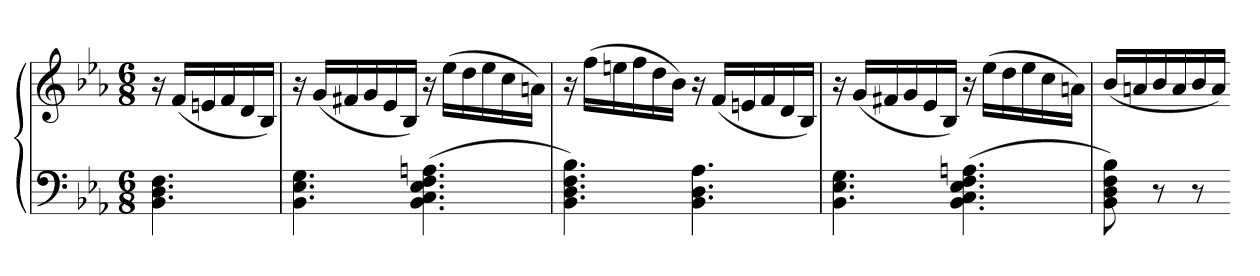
**kern	**kern
*part1	*part1
*staff2	*staff1
*clefF4	*clefG2
*k[b-e-a-]	*k[b-e-a-]
*M6/8	*M6/8
=	=
4.BB- 4.D 4.F	16r
.	(16fLL
.	16en
.	16f
.	16d
.	16B-JJ)
=29	=29
4.BB- 4.E- 4.G	16r
.	(16gLL
.	16f#X
.	16g
.	16e-
.	16B-JJ)
(4.BB- 4.C 4.E- 4.F 4.An	16r
.	(16ee-LL
.	16dd
.	16ee-
.	16cc
.	16anJJ)
=30	=30
4.BB- 4.D 4.F 4.B-)	16r
.	(16ffLL
.	16een
.	16ff
.	16dd
.	16b-JJ)
4.BB- 4.D 4.A-	16r
.	(16fLL
.	16en
.	16f
.	16d
.	16B-JJ)
=31	=31
4.BB- 4.E- 4.G	16r
.	(16gLL
.	16f#X
.	16g
.	16e-
.	16B-JJ)
(4.BB- 4.C 4.E- 4.F 4.An	16r
.	(16ee-LL
.	16dd
.	16ee-
.	16cc
.	16anJJ)
=32	=32
8BB- 8D 8F 8B-)	(16b-LL
.	16an
8r	16b-
.	16a
8r	16b-
.	16aJJ)
=-	=-
*-	*-
